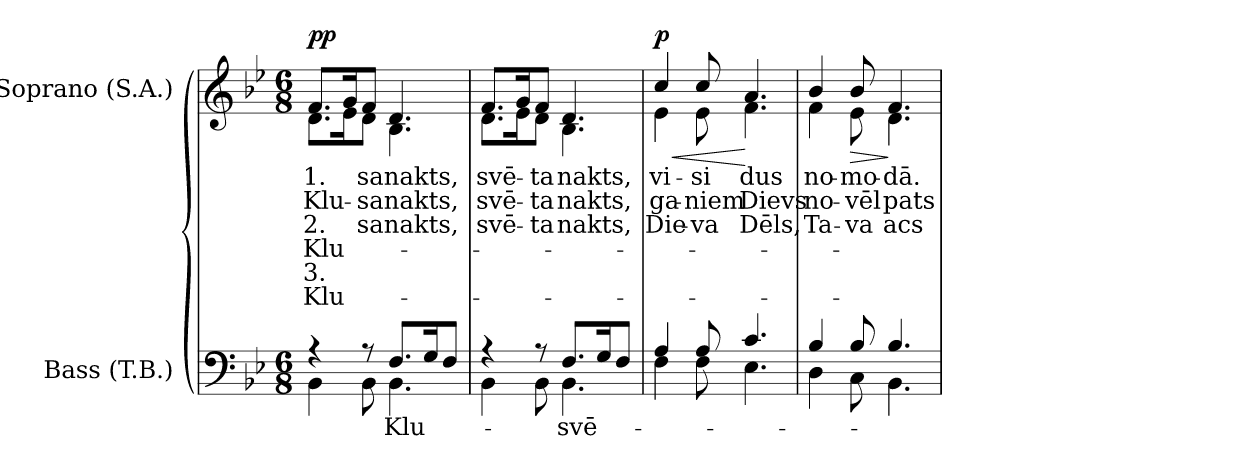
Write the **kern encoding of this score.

**kern	**text	**kern	**text	**text	**text	**text	**text	**text	**dynam
*part2	*part2	*part1	*part1	*part1	*part1	*part1	*part1	*part1	*part1
*staff2	*staff2	*staff1	*staff1	*staff1	*staff1	*staff1	*staff1	*staff1	*staff1
*I"Bass (T.B.)	*	*I"Soprano (S.A.)	*	*	*	*	*	*	*
*I'B. (T.B.)	*	*I'S. (S.A.)	*	*	*	*	*	*	*
!!LO:PB:g=z
*clefF4	*	*clefG2	*	*	*	*	*	*	*
*k[b-e-]	*	*k[b-e-]	*	*	*	*	*	*	*
*B-:	*	*B-:	*	*	*	*	*	*	*
*M6/8	*	*M6/8	*	*	*	*	*	*	*
=1	=1	=1	=1	=1	=1	=1	=1	=1	=1
*^	*	*	*	*	*	*	*	*	*
!	!	!	!LO:TX:a:B:t=Dolce	!	!	!	!	!	!	!
!	!	!	!	!LO:LY:b:color=#000000	!LO:LY:b:color=#000000	!LO:LY:b:color=#000000	!LO:LY:b:color=#000000	!LO:LY:b:color=#000000	!LO:LY:b:color=#000000	!
*	*	*	*^	*	*	*	*	*	*	*
4r	4BB-i\	.	8.fi/L	8.di\L	1.	Klu-	2.	Klu-	3.	Klu-	pp
.	.	.	16gi/K	16e-i\K	.	.	.	.	.	.	.
!	!	!	!	!	!LO:LY:b:color=#000000	!LO:LY:b:color=#000000	!LO:LY:b:color=#000000	!	!	!	!
8r	8BB-i\	.	8fi/J	8di\J	-sa	-sa	-sa	.	.	.	.
!	!	!LO:LY:a:color=#000000	!	!	!	!	!	!	!	!	!
!	!	!	!	!	!LO:LY:b:color=#000000	!LO:LY:b:color=#000000	!LO:LY:b:color=#000000	!	!	!	!
8.Fi/L	4.BB-i\	Klu-	4.di/	4.B-i\	nakts,	nakts,	nakts,	.	.	.	.
16Gi/K	.	.	.	.	.	.	.	.	.	.	.
8Fi/J	.	.	.	.	.	.	.	.	.	.	.
=2	=2	=2	=2	=2	=2	=2	=2	=2	=2	=2	=2
!	!	!	!	!	!LO:LY:b:color=#000000	!LO:LY:b:color=#000000	!LO:LY:b:color=#000000	!	!	!	!
4r	4BB-i\	.	8.fi/L	8.di\L	svē-	svē-	svē-	.	.	.	.
.	.	.	16gi/K	16e-i\K	.	.	.	.	.	.	.
!	!	!	!	!	!LO:LY:b:color=#000000	!LO:LY:b:color=#000000	!LO:LY:b:color=#000000	!	!	!	!
8r	8BB-i\	.	8fi/J	8di\J	-ta	-ta	-ta	.	.	.	.
!	!	!LO:LY:a:color=#000000	!	!	!	!	!	!	!	!	!
!	!	!	!	!	!LO:LY:b:color=#000000	!LO:LY:b:color=#000000	!LO:LY:b:color=#000000	!	!	!	!
8.Fi/L	4.BB-i\	svē-	4.di/	4.B-i\	nakts,	nakts,	nakts,	.	.	.	.
16Gi/K	.	.	.	.	.	.	.	.	.	.	.
8Fi/J	.	.	.	.	.	.	.	.	.	.	.
=3	=3	=3	=3	=3	=3	=3	=3	=3	=3	=3	=3
!	!	!	!	!	!LO:LY:b:color=#000000	!LO:LY:b:color=#000000	!LO:LY:b:color=#000000	!	!	!	!LO:HP:b
4Ai/	4Fi\	.	4cci/	4e-i\	vi-	ga-	Die-	.	.	.	< p
!	!	!	!	!	!LO:LY:b:color=#000000	!LO:LY:b:color=#000000	!LO:LY:b:color=#000000	!	!	!	!
8Ai/	8Fi\	.	8cci/	8e-i\	-si	-niem	-va	.	.	.	.
!	!	!	!	!	!LO:LY:b:color=#000000	!LO:LY:b:color=#000000	!LO:LY:b:color=#000000	!	!	!	!
4.ci/	4.E-i\	.	4.ai/	4.fi\	dus	Dievs	Dēls,	.	.	.	[
=4	=4	=4	=4	=4	=4	=4	=4	=4	=4	=4	=4
!	!	!	!	!	!LO:LY:b:color=#000000	!LO:LY:b:color=#000000	!LO:LY:b:color=#000000	!	!	!	!
4B-i/	4Di\	.	4b-i/	4fi\	no-	no-	Ta-	.	.	.	.
!	!	!	!	!	!LO:LY:b:color=#000000	!LO:LY:b:color=#000000	!LO:LY:b:color=#000000	!	!	!	!LO:HP:b
8B-i/	8Ci\	.	8b-i/	8e-i\	-mo-	-vēl	-va	.	.	.	>
!	!	!	!	!	!LO:LY:b:color=#000000	!LO:LY:b:color=#000000	!LO:LY:b:color=#000000	!	!	!	!
4.B-i/	4.BB-i\	.	4.fi/	4.di\	-dā.	pats	acs	.	.	.	]
*v	*v	*	*	*	*	*	*	*	*	*	*
*	*	*v	*v	*	*	*	*	*	*	*
=	=	=	=	=	=	=	=	=	=
*-	*-	*-	*-	*-	*-	*-	*-	*-	*-
